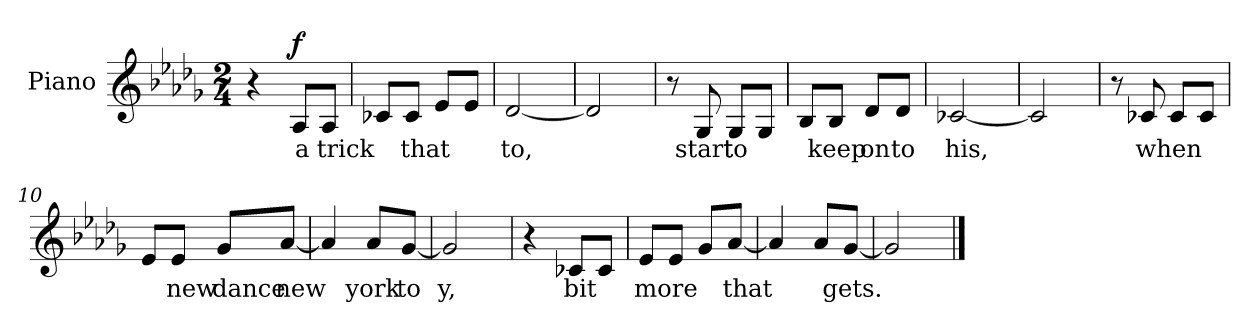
**kern	**text	**dynam
*part1	*part1	*part1
*staff1	*staff1	*staff1
*I"Piano	*	*
*I'Pno.	*	*
*clefG2	*	*
*k[b-e-a-d-g-]	*	*
*M2/4	*	*
=1	=1	=1
4r	.	.
!	!	!LO:DY:b
8A-/L	a	f
8A-/J	trick	.
=2	=2	=2
8c-X/L	--	.
8c-/J	that	.
8e-/L	--	.
8e-/J	--	.
=3	=3	=3
[2d-/	to,	.
=4	=4	=4
2d-/]	.	.
=5	=5	=5
8r	.	.
8G-/	start	.
8G-/L	to	.
8G-/J	--	.
=6	=6	=6
8B-/L	--	.
8B-/J	keep	.
8d-/L	on	.
8d-/J	to	.
=7	=7	=7
[2c-X/	his,	.
=8	=8	=8
2c-/]	.	.
=9	=9	=9
8r	.	.
8c-X/	when	.
8c-/L	--	.
8c-/J	--	.
=10	=10	=10
8e-/L	--	.
8e-/J	new	.
8g-/L	dance	.
[8a-/J	new	.
=11	=11	=11
4a-/]	.	.
8a-/L	york	.
[8g-/J	to	.
=12	=12	=12
2g-/]	y,	.
=13	=13	=13
4r	.	.
8c-X/L	bit	.
8c-/J	--	.
=14	=14	=14
8e-/L	more	.
8e-/J	--	.
8g-/L	--	.
[8a-/J	that	.
=15	=15	=15
4a-/]	.	.
8a-/L	--	.
[8g-/J	gets.	.
=16	=16	=16
2g-/]	.	.
==	==	==
*-	*-	*-
